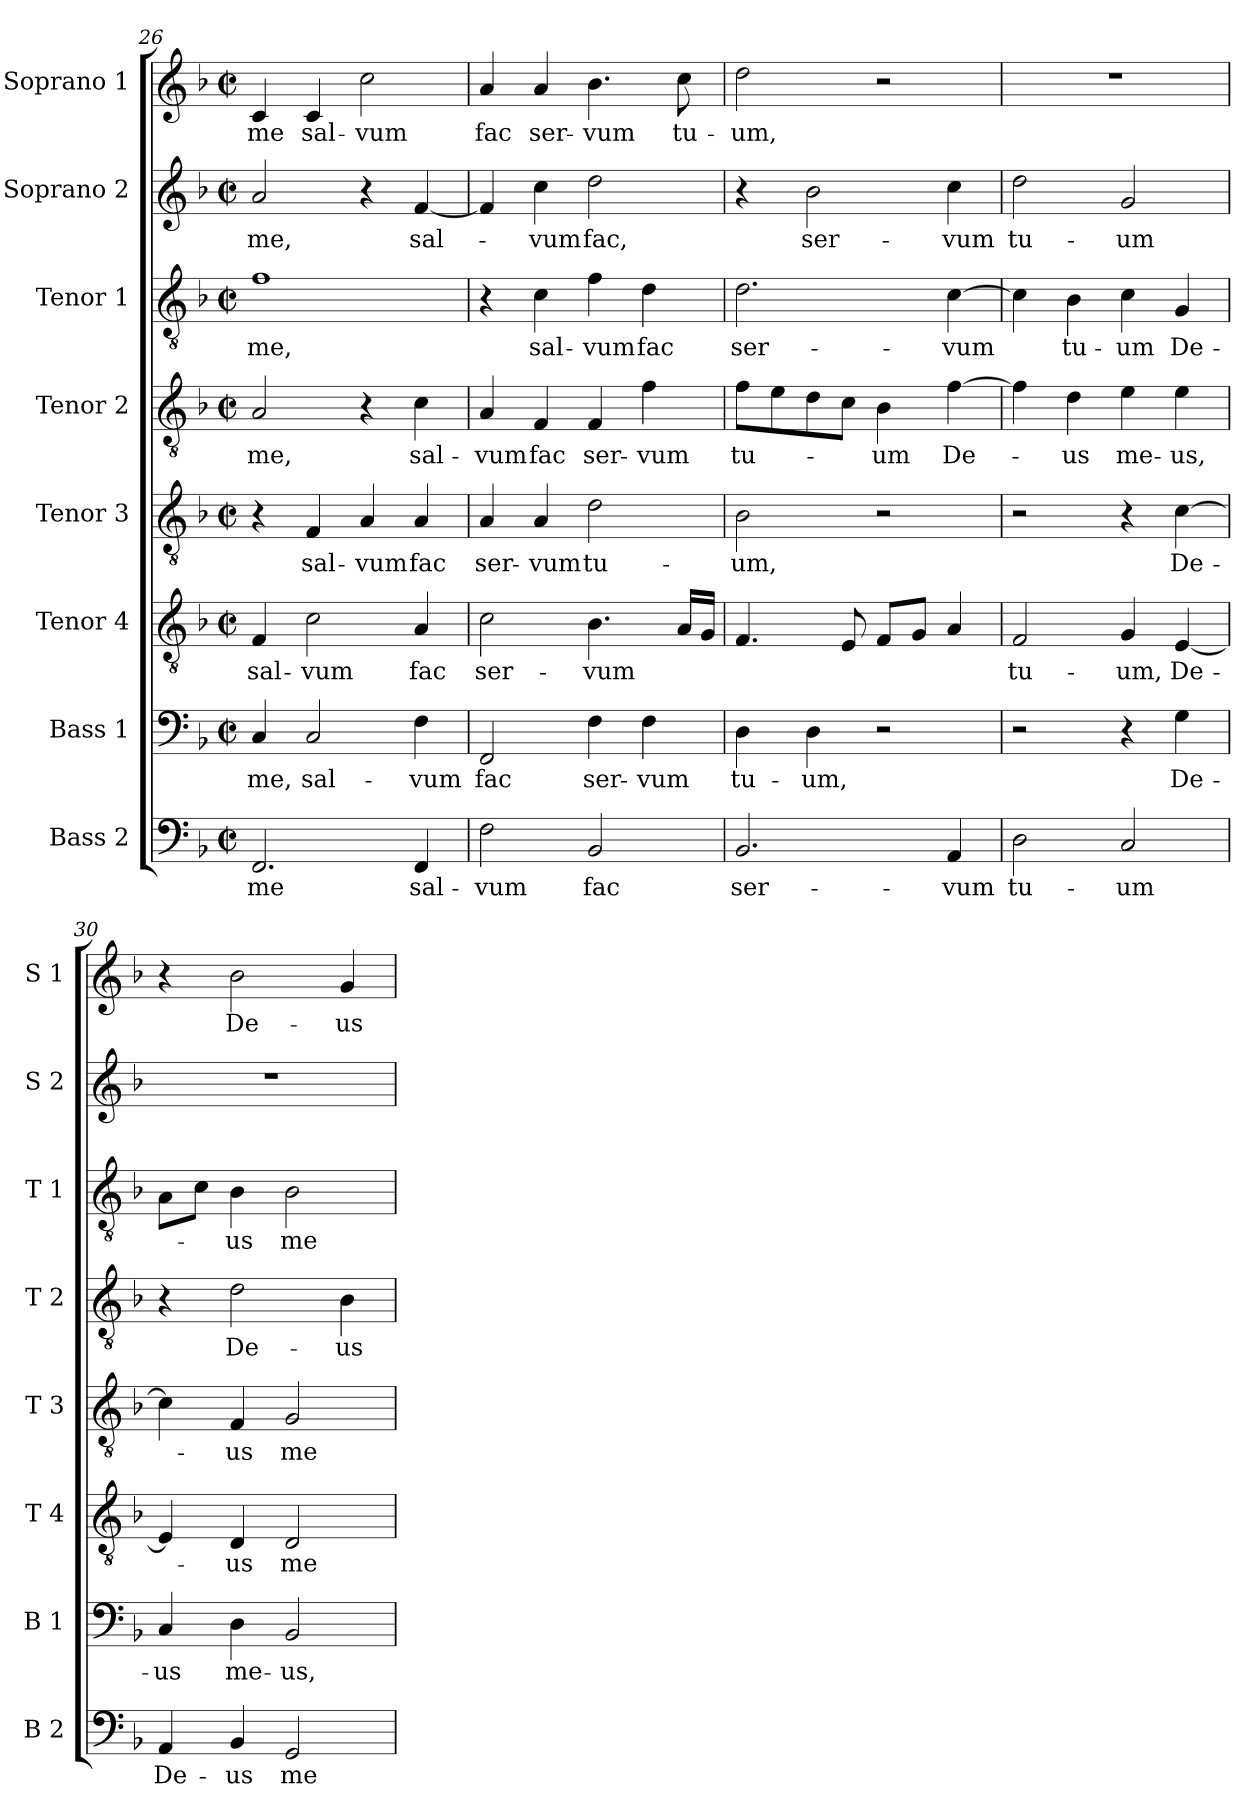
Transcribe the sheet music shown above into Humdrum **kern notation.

**kern	**text	**kern	**text	**kern	**text	**kern	**text	**kern	**text	**kern	**text	**kern	**text	**kern	**text
*part8	*part8	*part7	*part7	*part6	*part6	*part5	*part5	*part4	*part4	*part3	*part3	*part2	*part2	*part1	*part1
*staff8	*staff8	*staff7	*staff7	*staff6	*staff6	*staff5	*staff5	*staff4	*staff4	*staff3	*staff3	*staff2	*staff2	*staff1	*staff1
*I"Bass 2	*	*I"Bass 1	*	*I"Tenor 4	*	*I"Tenor 3	*	*I"Tenor 2	*	*I"Tenor 1	*	*I"Soprano 2	*	*I"Soprano 1	*
*I'B 2	*	*I'B 1	*	*I'T 4	*	*I'T 3	*	*I'T 2	*	*I'T 1	*	*I'S 2	*	*I'S 1	*
*clefF4	*	*clefF4	*	*clefGv2	*	*clefGv2	*	*clefGv2	*	*clefGv2	*	*clefG2	*	*clefG2	*
*k[b-]	*	*k[b-]	*	*k[b-]	*	*k[b-]	*	*k[b-]	*	*k[b-]	*	*k[b-]	*	*k[b-]	*
*F:	*	*F:	*	*F:	*	*F:	*	*F:	*	*F:	*	*F:	*	*F:	*
*M2/2	*	*M2/2	*	*M2/2	*	*M2/2	*	*M2/2	*	*M2/2	*	*M2/2	*	*M2/2	*
*met(c|)	*	*met(c|)	*	*met(c|)	*	*met(c|)	*	*met(c|)	*	*met(c|)	*	*met(c|)	*	*met(c|)	*
=26	=26	=26	=26	=26	=26	=26	=26	=26	=26	=26	=26	=26	=26	=26	=26
2.FF/	me	4C/	me,	4F/	sal-	4r	.	2A/	me,	1f	me,	2a/	me,	4c/	me
.	.	2C/	sal-	2c\	-vum	4F/	sal-	.	.	.	.	.	.	4c/	sal-
.	.	.	.	.	.	4A/	-vum	4r	.	.	.	4r	.	2cc\	-vum
4FF/	sal-	4F\	-vum	4A/	fac	4A/	fac	4c\	sal-	.	.	[4f/	sal-	.	.
=27	=27	=27	=27	=27	=27	=27	=27	=27	=27	=27	=27	=27	=27	=27	=27
2F\	-vum	2FF/	fac	2c\	ser-	4A/	ser-	4A/	-vum	4r	.	4f/]	.	4a/	fac
.	.	.	.	.	.	4A/	-vum	4F/	fac	4c\	sal-	4cc\	-vum	4a/	ser-
2BB-/	fac	4F\	ser-	4.B-\	-vum	2d\	tu-	4F/	ser-	4f\	-vum	2dd\	fac,	4.b-\	-vum
.	.	4F\	-vum	.	.	.	.	4f\	-vum	4d\	fac	.	.	.	.
.	.	.	.	16A/LL	.	.	.	.	.	.	.	.	.	8cc\	tu-
.	.	.	.	16G/JJ	.	.	.	.	.	.	.	.	.	.	.
=28	=28	=28	=28	=28	=28	=28	=28	=28	=28	=28	=28	=28	=28	=28	=28
2.BB-/	ser-	4D\	tu-	4.F/	.	2B-\	-um,	8f\L	tu-	2.d\	ser-	4r	.	2dd\	-um,
.	.	.	.	.	.	.	.	8e\	.	.	.	.	.	.	.
.	.	4D\	-um,	.	.	.	.	8d\	.	.	.	2b-\	ser-	.	.
.	.	.	.	8E/	.	.	.	8c\J	.	.	.	.	.	.	.
.	.	2r	.	8F/L	.	2r	.	4B-\	-um	.	.	.	.	2r	.
.	.	.	.	8G/J	.	.	.	.	.	.	.	.	.	.	.
4AA/	-vum	.	.	4A/	.	.	.	[4f\	De-	[4c\	-vum	4cc\	-vum	.	.
!!LO:PB:g=z
=29	=29	=29	=29	=29	=29	=29	=29	=29	=29	=29	=29	=29	=29	=29	=29
2D\	tu-	2r	.	2F/	tu-	2r	.	4f\]	.	4c\]	.	2dd\	tu-	1r	.
.	.	.	.	.	.	.	.	4d\	-us	4B-\	tu-	.	.	.	.
2C/	-um	4r	.	4G/	-um,	4r	.	4e\	me-	4c\	-um	2g/	-um	.	.
.	.	4G\	De-	[4E/	De-	[4c\	De-	4e\	-us,	4G/	De-	.	.	.	.
=30	=30	=30	=30	=30	=30	=30	=30	=30	=30	=30	=30	=30	=30	=30	=30
4AA/	De-	4C/	-us	4E/]	.	4c\]	.	4r	.	8A\L	.	1r	.	4r	.
.	.	.	.	.	.	.	.	.	.	8c\J	.	.	.	.	.
4BB-/	-us	4D\	me-	4D/	-us	4F/	-us	2d\	De-	4B-\	-us	.	.	2b-\	De-
2GG/	me-	2BB-/	-us,	2D/	me-	2G/	me-	.	.	2B-\	me-	.	.	.	.
.	.	.	.	.	.	.	.	4B-\	-us	.	.	.	.	4g/	-us
=	=	=	=	=	=	=	=	=	=	=	=	=	=	=	=
*-	*-	*-	*-	*-	*-	*-	*-	*-	*-	*-	*-	*-	*-	*-	*-
